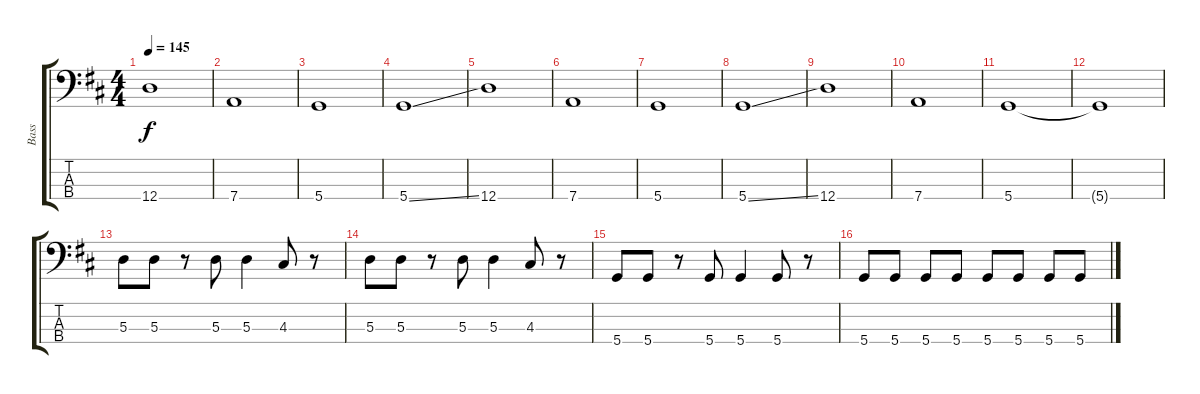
\track ("Bass" "Bass") {instrument electricbassfinger}
\staff {score tabs}
\tuning (G2 D2 A1 D1) {hide}
\ts (4 4)
\tempo 145
\clef f4
\ks d
12.4.1{dy f} |
7.4.1 |
5.4.1 |
5.4{ss}.1 |
12.4.1 |
7.4.1 |
5.4.1 |
5.4{ss}.1 |
12.4.1 |
7.4.1 |
5.4.1 |
5.4{t}.1 |
5.3.8 5.3.8 r.8 5.3.8 5.3.4 4.3.8 r.8 |
5.3.8 5.3.8 r.8 5.3.8 5.3.4 4.3.8 r.8 |
5.4.8 5.4.8 r.8 5.4.8 5.4.4 5.4.8 r.8 |
5.4.8 5.4.8 5.4.8 5.4.8 5.4.8 5.4.8 5.4.8 5.4.8
